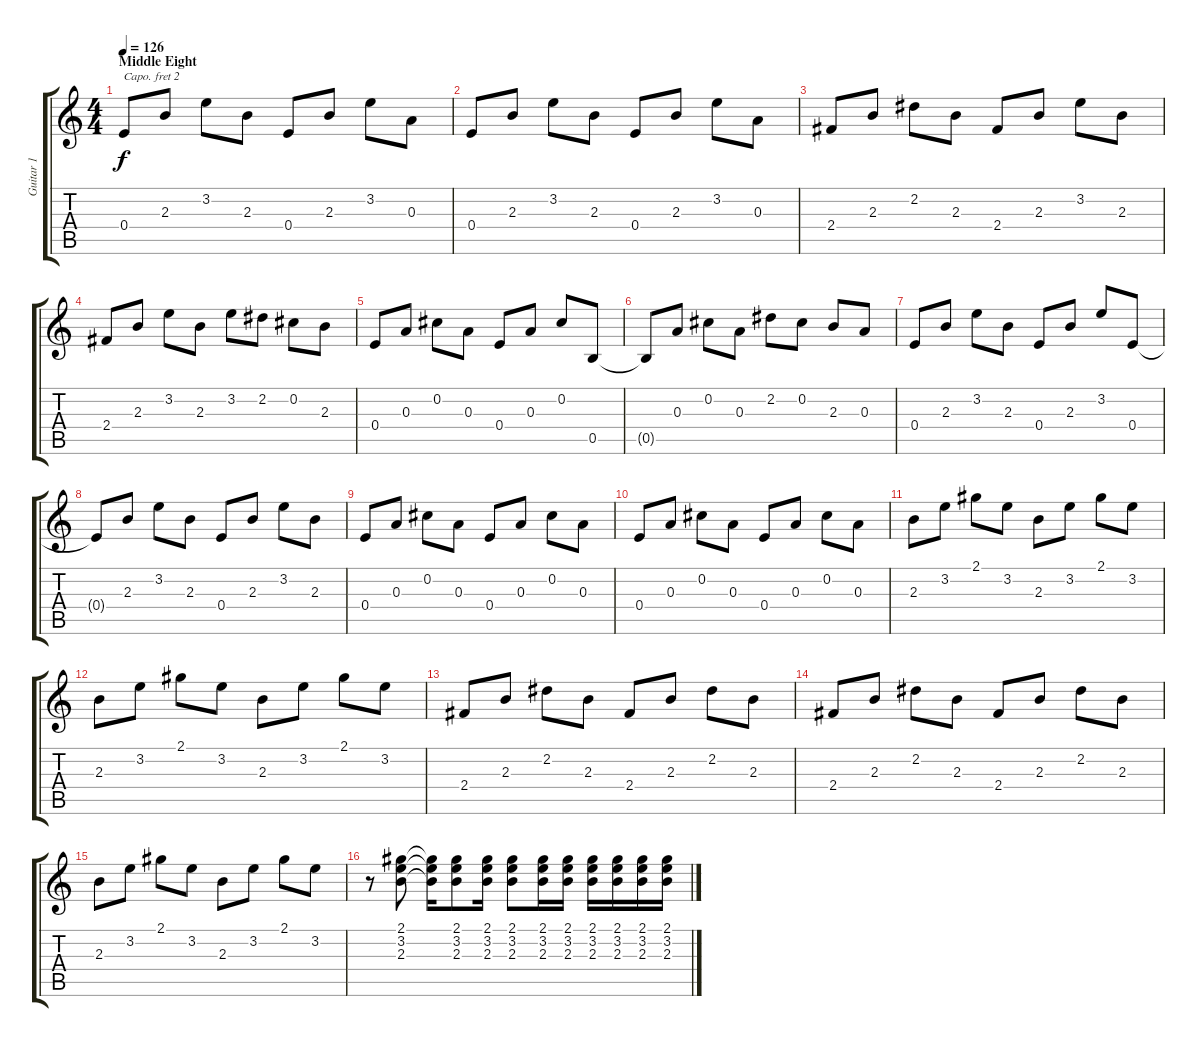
\track ("Guitar 1" "Guitar 1") {instrument overdrivenguitar}
\staff {score tabs}
\capo 2
\tuning (E4 B3 G3 D3 A2 E2) {hide}
\ts (4 4)
\section ("" "Middle Eight")
\tempo 126
\clef g2
\ks c
0.4{t}.8{dy f} 2.3.8 3.2.8 2.3.8 0.4.8 2.3.8 3.2.8 0.3.8 |
0.4.8 2.3.8 3.2.8 2.3.8 0.4.8 2.3.8 3.2.8 0.3.8 |
2.4.8 2.3.8 2.2.8 2.3.8 2.4.8 2.3.8 3.2.8 2.3.8 |
2.4.8 2.3.8 3.2.8 2.3.8 3.2.8 2.2.8 0.2.8 2.3.8 |
0.4.8 0.3.8 0.2.8 0.3.8 0.4.8 0.3.8 0.2.8 0.5.8 |
0.5{t}.8 0.3.8 0.2.8 0.3.8 2.2.8 0.2.8 2.3.8 0.3.8 |
0.4.8 2.3.8 3.2.8 2.3.8 0.4.8 2.3.8 3.2.8 0.4.8 |
0.4{t}.8 2.3.8 3.2.8 2.3.8 0.4.8 2.3.8 3.2.8 2.3.8 |
0.4.8 0.3.8 0.2.8 0.3.8 0.4.8 0.3.8 0.2.8 0.3.8 |
0.4.8 0.3.8 0.2.8 0.3.8 0.4.8 0.3.8 0.2.8 0.3.8 |
2.3.8 3.2.8 2.1.8 3.2.8 2.3.8 3.2.8 2.1.8 3.2.8 |
2.3.8 3.2.8 2.1.8 3.2.8 2.3.8 3.2.8 2.1.8 3.2.8 |
2.4.8 2.3.8 2.2.8 2.3.8 2.4.8 2.3.8 2.2.8 2.3.8 |
2.4.8 2.3.8 2.2.8 2.3.8 2.4.8 2.3.8 2.2.8 2.3.8 |
2.3.8 3.2.8 2.1.8 3.2.8 2.3.8 3.2.8 2.1.8 3.2.8 |
r.8 (2.1 3.2 2.3).8 (2.1{t} 3.2{t} 2.3{t}).16 (2.1 3.2 2.3).8 (2.1 3.2 2.3).16 (2.1 3.2 2.3).8 (2.1 3.2 2.3).16 (2.1 3.2 2.3).16 (2.1 3.2 2.3).16 (2.1 3.2 2.3).16 (2.1 3.2 2.3).16 (2.1 3.2 2.3).16
